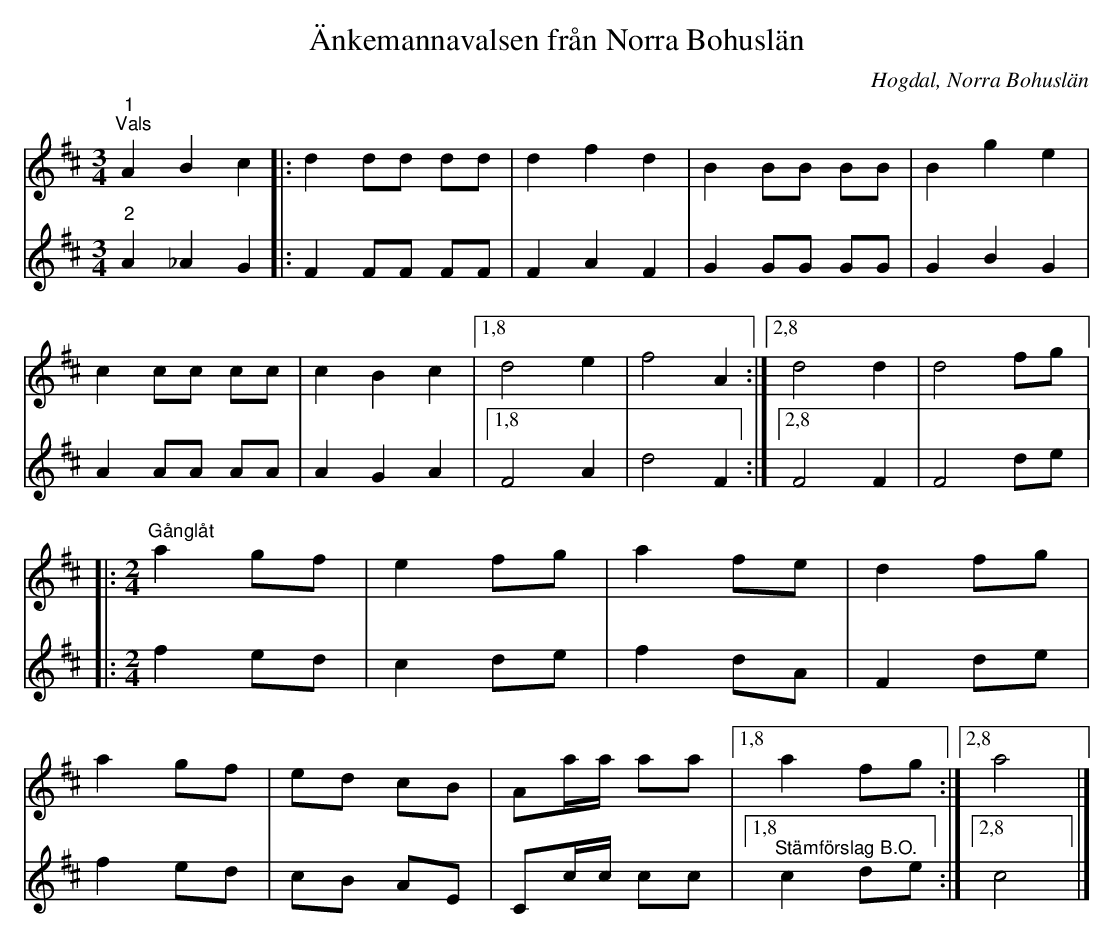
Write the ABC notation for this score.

X:1
T:Änkemannavalsen från Norra Bohuslän
O:Hogdal, Norra Bohuslän
L:1/8
M:3/4
K:D
V:1
"^1""^Vals" A2 B2 c2 |: d2 dd dd | d2 f2 d2 | B2 BB BB | B2 g2 e2 |
c2 cc cc | c2 B2 c2 |1,8 d4 e2 | f4 A2 :|2,8 d4 d2 | d4 fg |:
[M:2/4] "^Gånglåt" a2 gf | e2 fg | a2 fe | d2 fg |
a2 gf | ed cB | Aa/a/ aa |1,8 a2 fg :|2,8 a4 |]
V:2
"^2" A2 _A2 G2 |: F2 FF FF | F2 A2 F2 | G2 GG GG | G2 B2 G2 | A2 AA AA | A2 G2 A2 |1,8 F4 A2 |
d4 F2 :|2,8 F4 F2 | F4 de |:[M:2/4] f2 ed | c2 de | f2 dA | F2 de | f2 ed | cB AE | Cc/c/ cc |1,8 "^Stämförslag B.O." c2 de :|2,8 c4 |]
